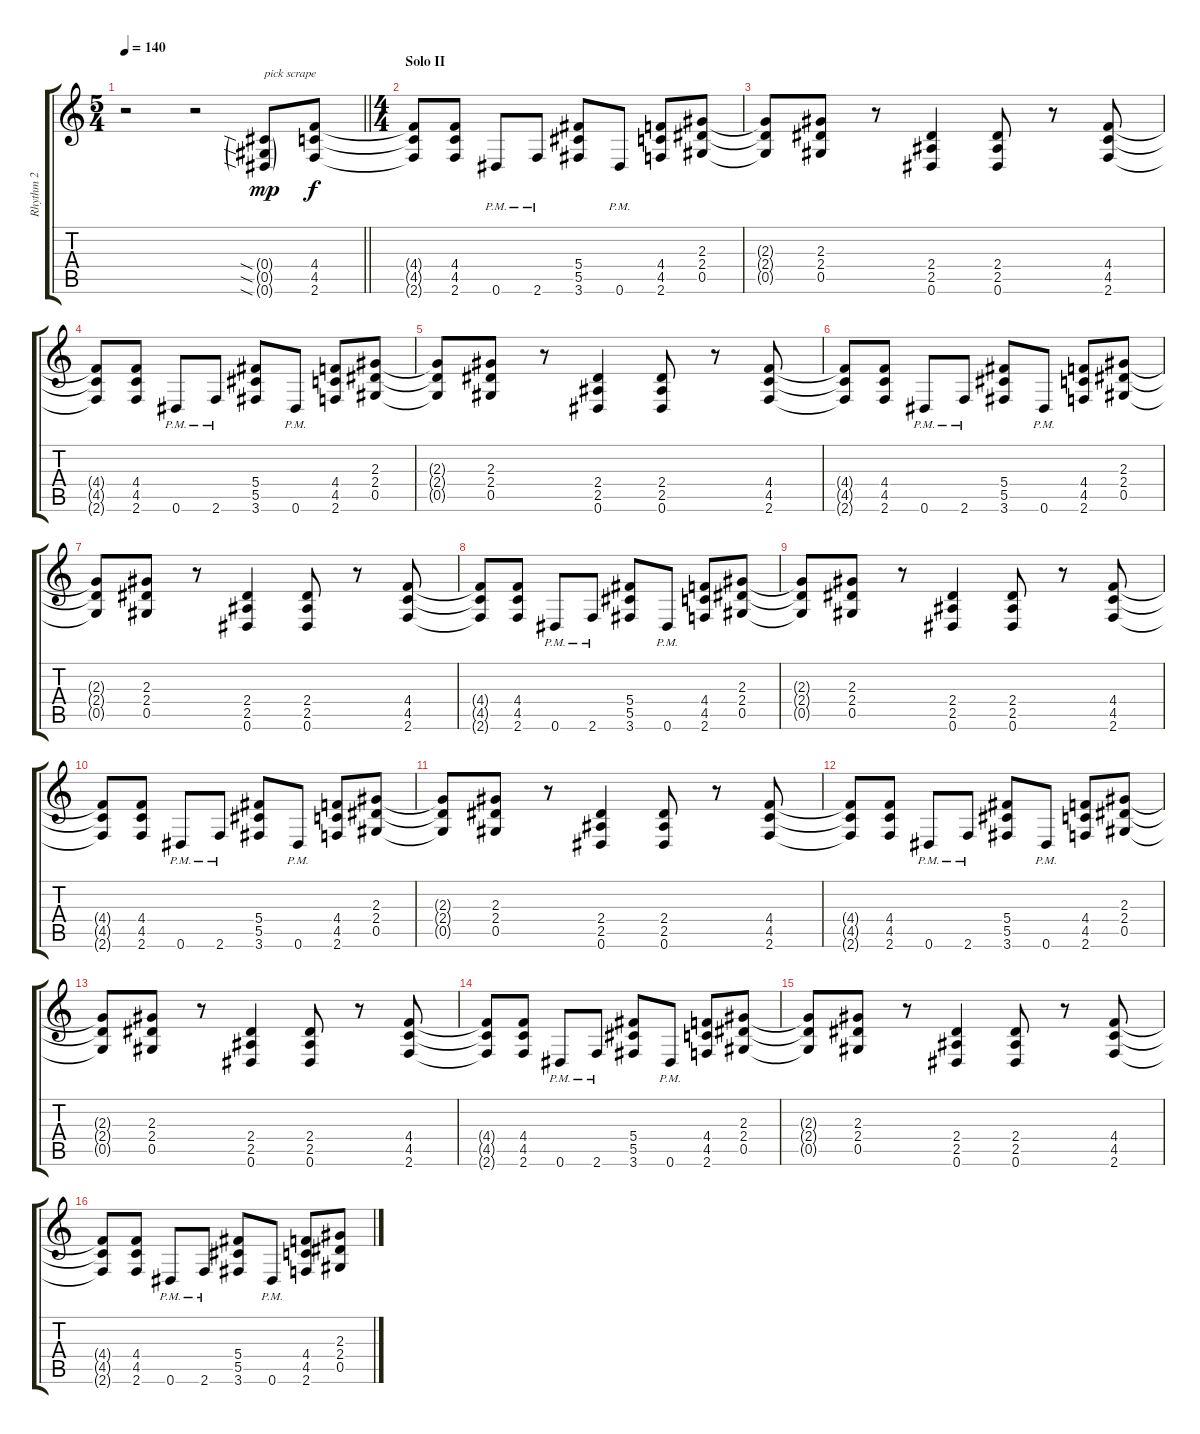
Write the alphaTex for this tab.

\track ("Rhythm 2" "Rhythm 2") {instrument overdrivenguitar}
\staff {score tabs}
\tuning (Eb4 Bb3 Gb3 Db3 Ab2 Eb2) {hide}
\ts (5 4)
\tempo 140
\clef g2
\barLineRight lightlight
\ks c
r.2{dy f} r.2 (0.4{sia g} 0.5{sia g} 0.6{sia g}).8{txt "pick scrape" dy mp} (4.4 4.5 2.6).8{dy f} |
\ts (4 4)
\section ("" "Solo II")
(4.4{t} 4.5{t} 2.6{t}).8 (4.4 4.5 2.6).8 0.6{pm}.8 2.6{pm}.8 (5.4 5.5 3.6).8 0.6{pm}.8 (4.4 4.5 2.6).8 (2.3 2.4 0.5).8 |
(2.3{t} 2.4{t} 0.5{t}).8 (2.3 2.4 0.5).8 r.8 (2.4 2.5 0.6).4 (2.4 2.5 0.6).8 r.8 (4.4 4.5 2.6).8 |
(4.4{t} 4.5{t} 2.6{t}).8 (4.4 4.5 2.6).8 0.6{pm}.8 2.6{pm}.8 (5.4 5.5 3.6).8 0.6{pm}.8 (4.4 4.5 2.6).8 (2.3 2.4 0.5).8 |
(2.3{t} 2.4{t} 0.5{t}).8 (2.3 2.4 0.5).8 r.8 (2.4 2.5 0.6).4 (2.4 2.5 0.6).8 r.8 (4.4 4.5 2.6).8 |
(4.4{t} 4.5{t} 2.6{t}).8 (4.4 4.5 2.6).8 0.6{pm}.8 2.6{pm}.8 (5.4 5.5 3.6).8 0.6{pm}.8 (4.4 4.5 2.6).8 (2.3 2.4 0.5).8 |
(2.3{t} 2.4{t} 0.5{t}).8 (2.3 2.4 0.5).8 r.8 (2.4 2.5 0.6).4 (2.4 2.5 0.6).8 r.8 (4.4 4.5 2.6).8 |
(4.4{t} 4.5{t} 2.6{t}).8 (4.4 4.5 2.6).8 0.6{pm}.8 2.6{pm}.8 (5.4 5.5 3.6).8 0.6{pm}.8 (4.4 4.5 2.6).8 (2.3 2.4 0.5).8 |
(2.3{t} 2.4{t} 0.5{t}).8 (2.3 2.4 0.5).8 r.8 (2.4 2.5 0.6).4 (2.4 2.5 0.6).8 r.8 (4.4 4.5 2.6).8 |
(4.4{t} 4.5{t} 2.6{t}).8 (4.4 4.5 2.6).8 0.6{pm}.8 2.6{pm}.8 (5.4 5.5 3.6).8 0.6{pm}.8 (4.4 4.5 2.6).8 (2.3 2.4 0.5).8 |
(2.3{t} 2.4{t} 0.5{t}).8 (2.3 2.4 0.5).8 r.8 (2.4 2.5 0.6).4 (2.4 2.5 0.6).8 r.8 (4.4 4.5 2.6).8 |
(4.4{t} 4.5{t} 2.6{t}).8 (4.4 4.5 2.6).8 0.6{pm}.8 2.6{pm}.8 (5.4 5.5 3.6).8 0.6{pm}.8 (4.4 4.5 2.6).8 (2.3 2.4 0.5).8 |
(2.3{t} 2.4{t} 0.5{t}).8 (2.3 2.4 0.5).8 r.8 (2.4 2.5 0.6).4 (2.4 2.5 0.6).8 r.8 (4.4 4.5 2.6).8 |
(4.4{t} 4.5{t} 2.6{t}).8 (4.4 4.5 2.6).8 0.6{pm}.8 2.6{pm}.8 (5.4 5.5 3.6).8 0.6{pm}.8 (4.4 4.5 2.6).8 (2.3 2.4 0.5).8 |
(2.3{t} 2.4{t} 0.5{t}).8 (2.3 2.4 0.5).8 r.8 (2.4 2.5 0.6).4 (2.4 2.5 0.6).8 r.8 (4.4 4.5 2.6).8 |
(4.4{t} 4.5{t} 2.6{t}).8 (4.4 4.5 2.6).8 0.6{pm}.8 2.6{pm}.8 (5.4 5.5 3.6).8 0.6{pm}.8 (4.4 4.5 2.6).8 (2.3 2.4 0.5).8
